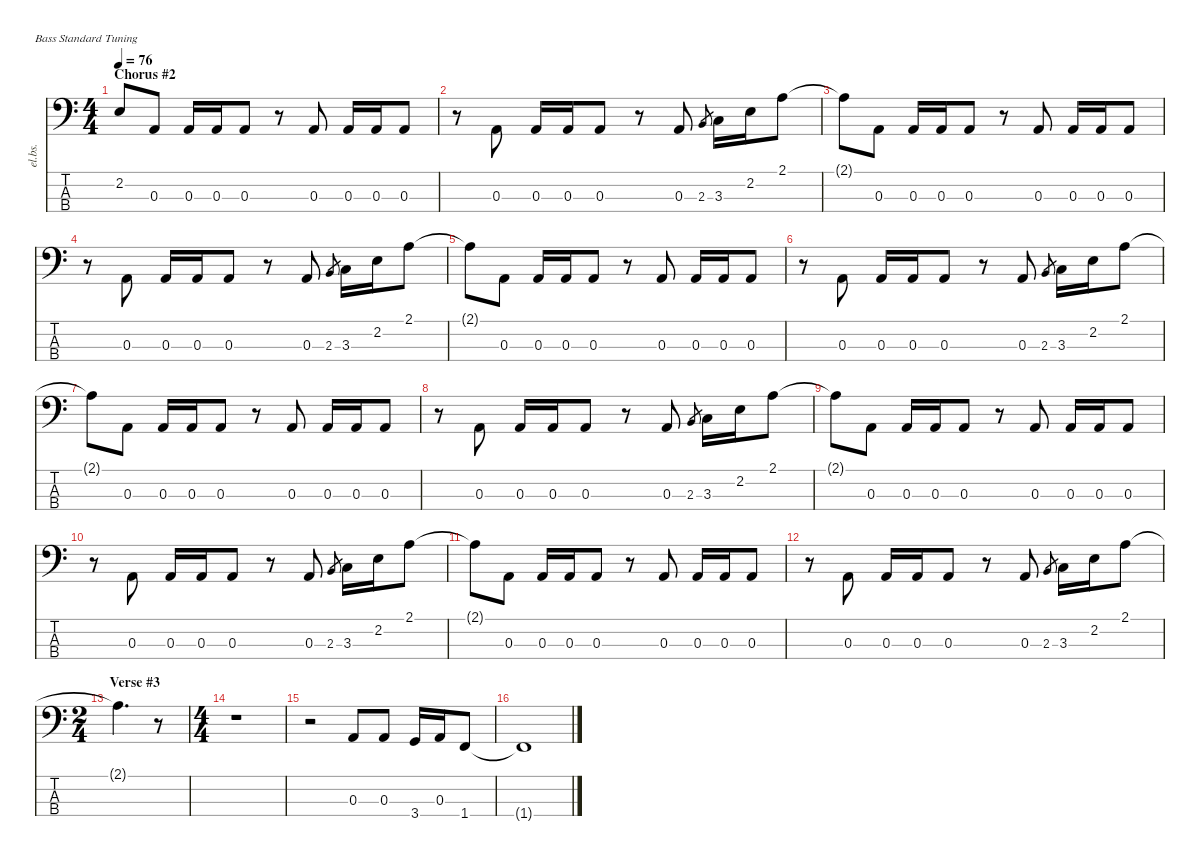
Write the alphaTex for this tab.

\defaultSystemsLayout 4
\hideDynamics
\bracketExtendMode nobrackets
\otherSystemsTrackNameOrientation horizontal
\track ("Bass" "el.bs.") {instrument electricbasspick}
\staff {score tabs}
\tuning (G2 D2 A1 E1)
\ts (4 4)
\section ("" "Chorus #2")
\tempo 76
\clef f4
\ks c
2.2.8{dy ff beam Up} 0.3.8{beam Up} 0.3.16{beam Up} 0.3.16{beam Up} 0.3.8{beam Up} r.8{beam Up} 0.3.8{beam Up} 0.3.16{beam Up} 0.3.16{beam Up} 0.3.8{beam Up} |
r.8{beam Down} 0.3.8{beam Up} 0.3.16{beam Up} 0.3.16{beam Up} 0.3.8{beam Up} r.8{beam Up} 0.3.8{beam Up} 2.3.8{gr dy f beam Up} 3.3.16{dy ff beam Down} 2.2.16{beam Down} 2.1.8{beam Down} |
2.1{t}.8{beam Down} 0.3.8{beam Down} 0.3.16{beam Up} 0.3.16{beam Up} 0.3.8{beam Up} r.8{beam Up} 0.3.8{beam Up} 0.3.16{beam Up} 0.3.16{beam Up} 0.3.8{beam Up} |
r.8{beam Down} 0.3.8{beam Up} 0.3.16{beam Up} 0.3.16{beam Up} 0.3.8{beam Up} r.8{beam Up} 0.3.8{beam Up} 2.3.8{gr dy f beam Up} 3.3.16{dy ff beam Down} 2.2.16{beam Down} 2.1.8{beam Down} |
2.1{t}.8{beam Down} 0.3.8{beam Down} 0.3.16{beam Up} 0.3.16{beam Up} 0.3.8{beam Up} r.8{beam Up} 0.3.8{beam Up} 0.3.16{beam Up} 0.3.16{beam Up} 0.3.8{beam Up} |
r.8{beam Down} 0.3.8{beam Up} 0.3.16{beam Up} 0.3.16{beam Up} 0.3.8{beam Up} r.8{beam Up} 0.3.8{beam Up} 2.3.8{gr dy f beam Up} 3.3.16{dy ff beam Down} 2.2.16{beam Down} 2.1.8{beam Down} |
2.1{t}.8{beam Down} 0.3.8{beam Down} 0.3.16{beam Up} 0.3.16{beam Up} 0.3.8{beam Up} r.8{beam Up} 0.3.8{beam Up} 0.3.16{beam Up} 0.3.16{beam Up} 0.3.8{beam Up} |
r.8{beam Down} 0.3.8{beam Up} 0.3.16{beam Up} 0.3.16{beam Up} 0.3.8{beam Up} r.8{beam Up} 0.3.8{beam Up} 2.3.8{gr dy f beam Up} 3.3.16{dy ff beam Down} 2.2.16{beam Down} 2.1.8{beam Down} |
2.1{t}.8{beam Down} 0.3.8{beam Down} 0.3.16{beam Up} 0.3.16{beam Up} 0.3.8{beam Up} r.8{beam Up} 0.3.8{beam Up} 0.3.16{beam Up} 0.3.16{beam Up} 0.3.8{beam Up} |
r.8{beam Down} 0.3.8{beam Up} 0.3.16{beam Up} 0.3.16{beam Up} 0.3.8{beam Up} r.8{beam Up} 0.3.8{beam Up} 2.3.8{gr dy f beam Up} 3.3.16{dy ff beam Down} 2.2.16{beam Down} 2.1.8{beam Down} |
2.1{t}.8{beam Down} 0.3.8{beam Down} 0.3.16{beam Up} 0.3.16{beam Up} 0.3.8{beam Up} r.8{beam Up} 0.3.8{beam Up} 0.3.16{beam Up} 0.3.16{beam Up} 0.3.8{beam Up} |
r.8{beam Down} 0.3.8{beam Up} 0.3.16{beam Up} 0.3.16{beam Up} 0.3.8{beam Up} r.8{beam Up} 0.3.8{beam Up} 2.3.8{gr dy f beam Up} 3.3.16{dy ff beam Down} 2.2.16{beam Down} 2.1.8{beam Down} |
\ts (2 4)
\section ("" "Verse #3")
2.1{t}.4{d beam Down} r.8{beam Down} |
\ts (4 4)
r.1{beam Down} |
r.2{beam Down} 0.3.8{beam Up} 0.3.8{beam Up} 3.4.16{beam Up} 0.3.16{beam Up} 1.4.8{beam Up} |
1.4{t}.1{beam Up}
